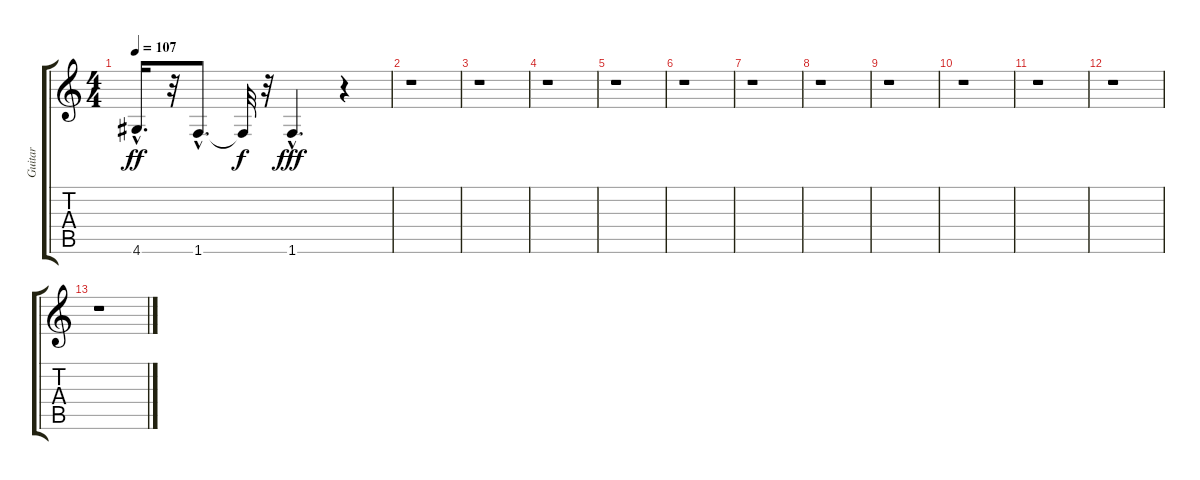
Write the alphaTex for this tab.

\track ("Guitar" "Guitar") {instrument electricguitarclean}
\staff {score tabs}
\tuning (E4 B3 G3 D3 A2 E2) {hide}
\ts (4 4)
\tempo 107
\clef g2
\ks c
4.6{hac}.16{d dy ff} r.32 1.6{hac}.8{d} 1.6{t}.32{dy f} r.32 1.6{hac}.4{d dy fff} r.4 |
r.1 |
r.1 |
r.1 |
r.1 |
r.1 |
r.1 |
r.1 |
r.1 |
r.1 |
r.1 |
r.1 |
r.1
